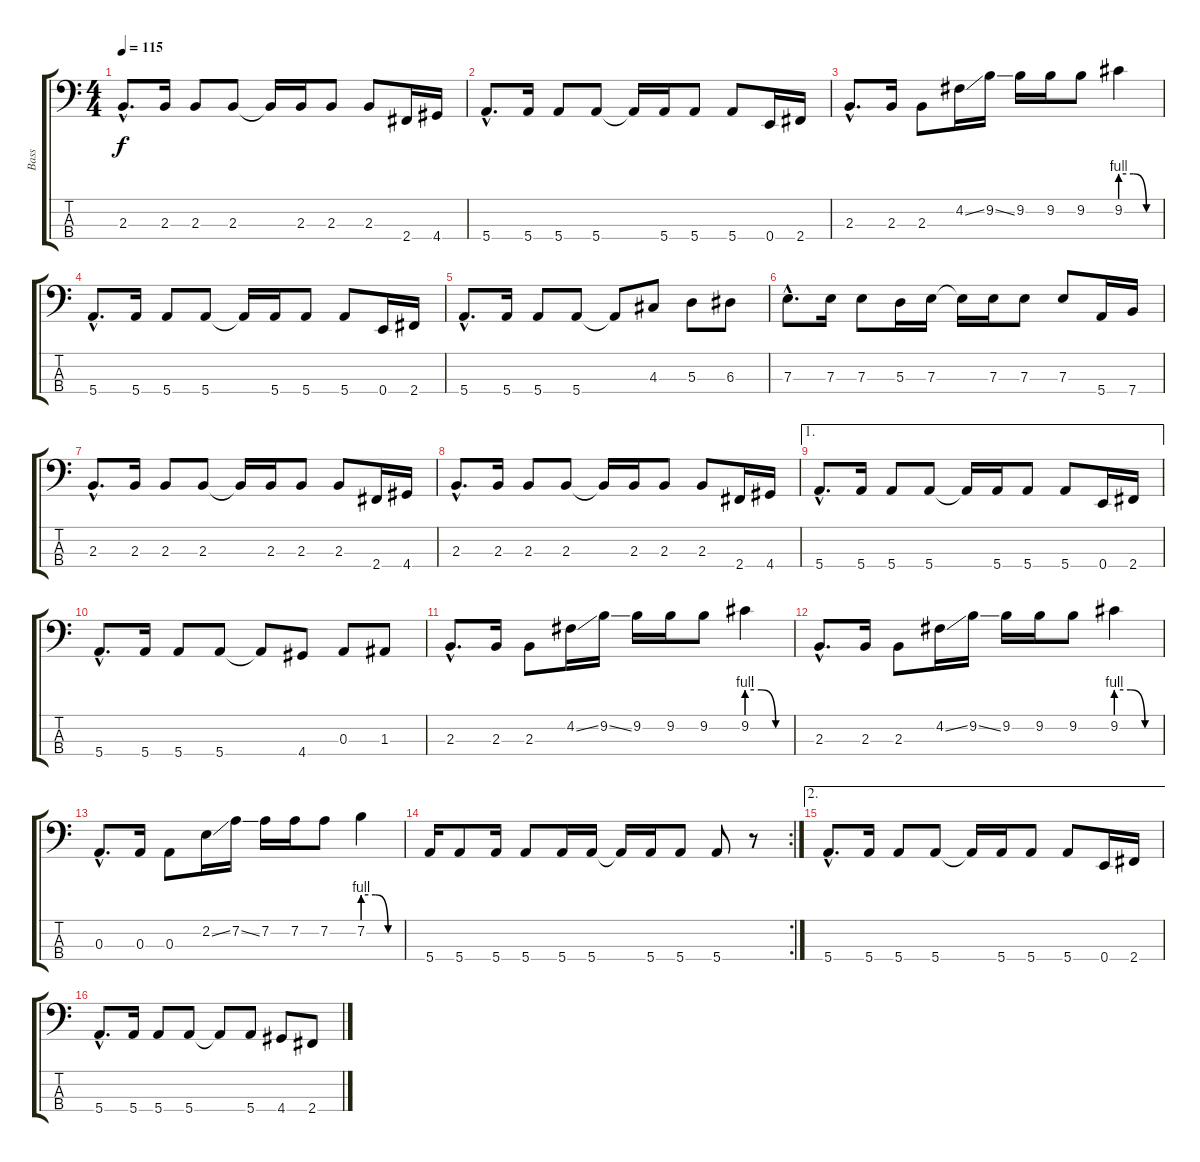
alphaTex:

\track ("Bass" "Bass") {instrument electricbasspick}
\staff {score tabs}
\tuning (G2 D2 A1 E1) {hide}
\ts (4 4)
\tempo 115
\clef f4
\ks c
2.3{hac}.8{d dy f} 2.3.16 2.3.8 2.3.8 2.3{t}.16 2.3.16 2.3.8 2.3.8 2.4.16 4.4.16 |
5.4{hac}.8{d} 5.4.16 5.4.8 5.4.8 5.4{t}.16 5.4.16 5.4.8 5.4.8 0.4.16 2.4.16 |
2.3{hac}.8{d} 2.3.16 2.3.8 4.2{ss}.16 9.2{ss}.16 9.2.16 9.2.16 9.2.8 9.2{be (custom 0 4 20 4 40 0 60 0)}.4 |
5.4{hac}.8{d} 5.4.16 5.4.8 5.4.8 5.4{t}.16 5.4.16 5.4.8 5.4.8 0.4.16 2.4.16 |
5.4{hac}.8{d} 5.4.16 5.4.8 5.4.8 5.4{t}.8 4.3.8 5.3.8 6.3.8 |
7.3{hac}.8{d} 7.3.16 7.3.8 5.3.16 7.3.16 7.3{t}.16 7.3.16 7.3.8 7.3.8 5.4.16 7.4.16 |
2.3{hac}.8{d} 2.3.16 2.3.8 2.3.8 2.3{t}.16 2.3.16 2.3.8 2.3.8 2.4.16 4.4.16 |
2.3{hac}.8{d} 2.3.16 2.3.8 2.3.8 2.3{t}.16 2.3.16 2.3.8 2.3.8 2.4.16 4.4.16 |
\ae 1
5.4{hac}.8{d} 5.4.16 5.4.8 5.4.8 5.4{t}.16 5.4.16 5.4.8 5.4.8 0.4.16 2.4.16 |
5.4{hac}.8{d} 5.4.16 5.4.8 5.4.8 5.4{t}.8 4.4.8 0.3.8 1.3.8 |
2.3{hac}.8{d} 2.3.16 2.3.8 4.2{ss}.16 9.2{ss}.16 9.2.16 9.2.16 9.2.8 9.2{be (custom 0 4 20 4 40 0 60 0)}.4 |
2.3{hac}.8{d} 2.3.16 2.3.8 4.2{ss}.16 9.2{ss}.16 9.2.16 9.2.16 9.2.8 9.2{be (custom 0 4 20 4 40 0 60 0)}.4 |
0.3{hac}.8{d} 0.3.16 0.3.8 2.2{ss}.16 7.2{ss}.16 7.2.16 7.2.16 7.2.8 7.2{be (custom 0 4 20 4 40 0 60 0)}.4 |
\rc 2
5.4.16 5.4.8 5.4.16 5.4.8 5.4.16 5.4.16 5.4{t}.16 5.4.16 5.4.8 5.4.8 r.8 |
\ae 2
5.4{hac}.8{d} 5.4.16 5.4.8 5.4.8 5.4{t}.16 5.4.16 5.4.8 5.4.8 0.4.16 2.4.16 |
5.4{hac}.8{d} 5.4.16 5.4.8 5.4.8 5.4{t}.8 5.4.8 4.4.8 2.4.8
